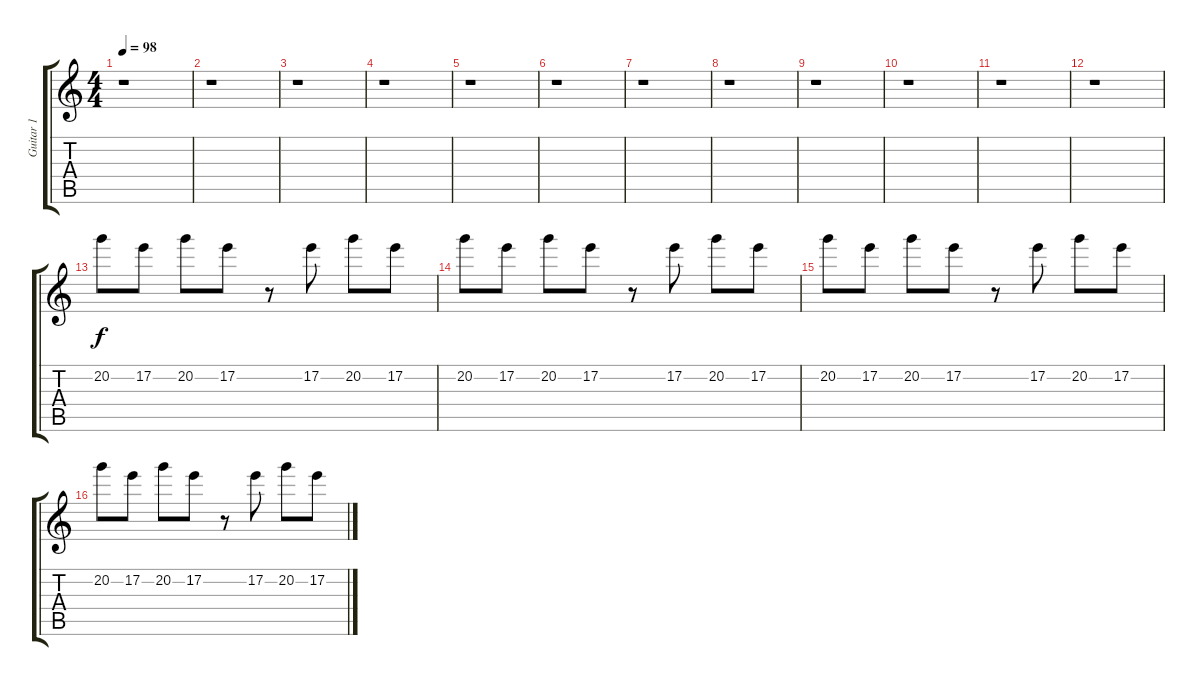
\track ("Guitar 1" "Guitar 1") {instrument electricguitarclean}
\staff {score tabs}
\tuning (E4 B3 G3 D3 A2 E2) {hide}
\ts (4 4)
\tempo 98
\clef g2
\ks c
r.1{dy f} |
r.1 |
r.1 |
r.1 |
r.1 |
r.1 |
r.1 |
r.1 |
r.1 |
r.1 |
r.1 |
r.1 |
20.2.8 17.2.8 20.2.8 17.2.8 r.8 17.2.8 20.2.8 17.2.8 |
20.2.8 17.2.8 20.2.8 17.2.8 r.8 17.2.8 20.2.8 17.2.8 |
20.2.8 17.2.8 20.2.8 17.2.8 r.8 17.2.8 20.2.8 17.2.8 |
20.2.8 17.2.8 20.2.8 17.2.8 r.8 17.2.8 20.2.8 17.2.8
